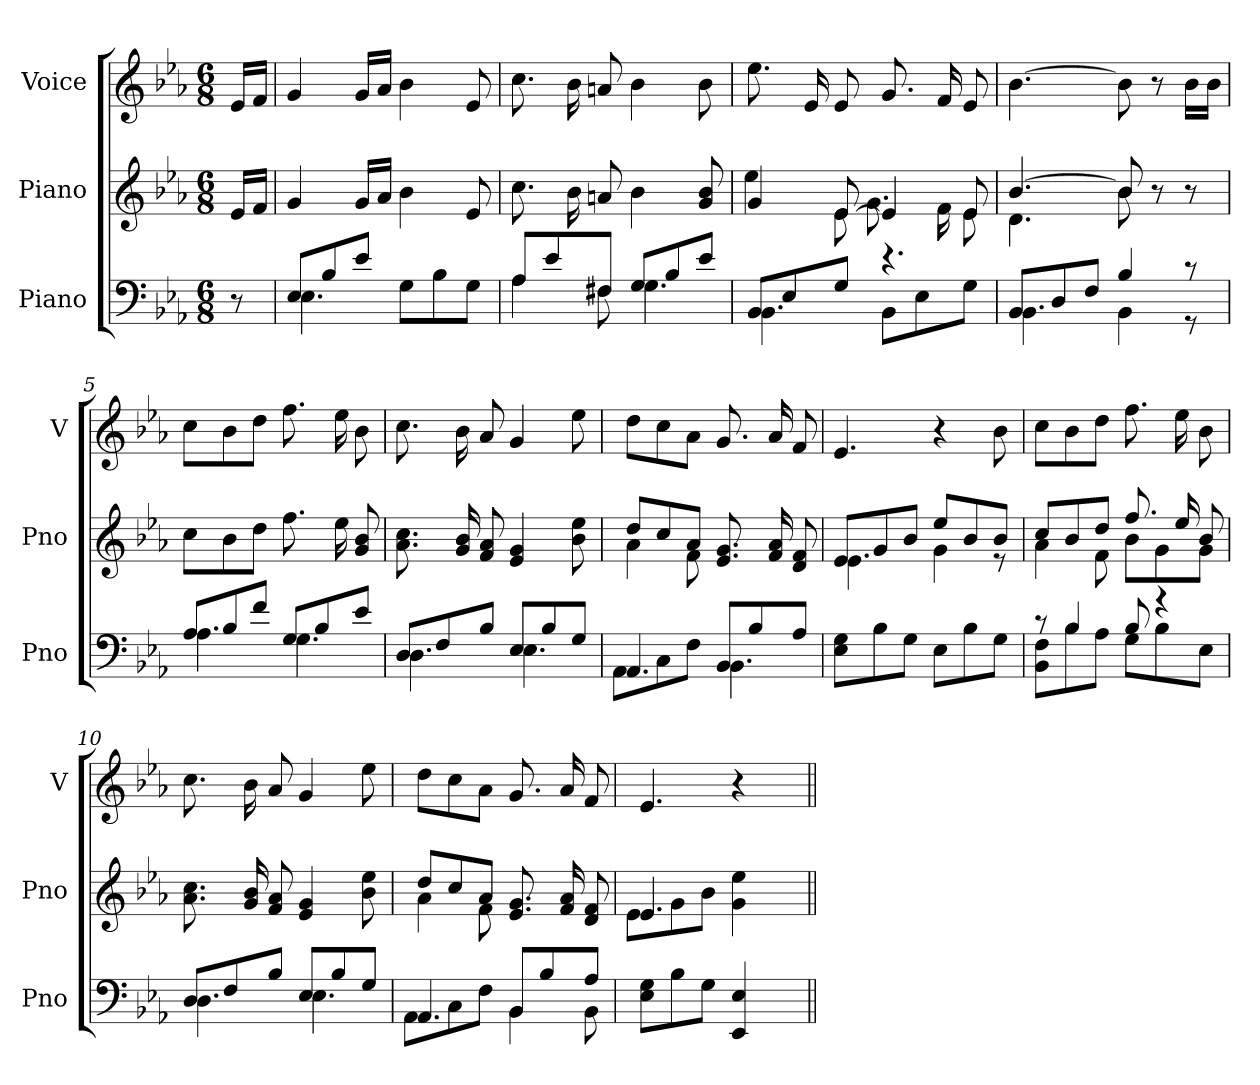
**kern	**kern	**kern
*part3	*part2	*part1
*staff3	*staff2	*staff1
*I"Piano	*I"Piano	*I"Voice
*I'Pno	*I'Pno	*I'V
*clefF4	*clefG2	*clefG2
*k[b-e-a-]	*k[b-e-a-]	*k[b-e-a-]
*M6/8	*M6/8	*M6/8
*MM60	*MM60	*MM60
=	=	=
8r	16e-/LL	16e-/LL
.	16f/JJ	16f/JJ
=1	=1	=1
*^	*	*
8E-/L	4.E-\	4g/	4g/
8B-/	.	.	.
8e-/J	.	16g/LL	16g/LL
.	.	16a-/JJ	16a-/JJ
8G\L	4.ryy	4b-\	4b-\
8B-\	.	.	.
8G\J	.	8e-/	8e-/
=2	=2	=2	=2
8A-/L	4A-\	8.cc\	8.cc\
8e-/	.	.	.
.	.	16b-\	16b-\
8F#X/J	8F#\	8an/	8an/
8G/L	4.G\	4b-\	4b-\
8B-/	.	.	.
8e-/J	.	8g/ 8b-/	8b-\
=3	=3	=3	=3
*	*	*^	*
8BB-/L	4.BB-\	4g/	4ee-\	8.ee-\
8E-/	.	.	.	.
.	.	.	.	16e-/
8G/J	.	[8e-/	8e-\	8e-/
4.r	8BB-\L	4e-/]	8.g\	8.g/
.	8E-\	.	.	.
.	.	.	16f\	16f/
.	8G\J	8e-/	8e-\	8e-/
=4	=4	=4	=4	=4
8BB-/L	4.BB-\	[4.b-/	4.d\	[4.b-\
8D/	.	.	.	.
8F/J	.	.	.	.
4B-/	4BB-\	8b-/]	8b-\	8b-\]
.	.	8r	4ryy	8r
8r	8r	8r	.	16b-\LL
.	.	.	.	16b-\JJ
*	*	*v	*v	*
!!LO:LB:g=z
=5	=5	=5	=5
8A-/L	4.A-\	8cc\L	8cc\L
8B-/	.	8b-\	8b-\
8f/J	.	8dd\J	8dd\J
8G/L	4.G\	8.ff\	8.ff\
8B-/	.	.	.
.	.	16ee-\	16ee-\
8e-/J	.	8g/ 8b-/	8b-\
=6	=6	=6	=6
8D/L	4.D\	8.a-\ 8.cc\	8.cc\
8F/	.	.	.
.	.	16g/ 16b-/	16b-\
8B-/J	.	8f/ 8a-/	8a-/
8E-/L	4.E-\	4e-/ 4g/	4g/
8B-/	.	.	.
8G/J	.	8b-\ 8ee-\	8ee-\
=7	=7	=7	=7
*	*	*^	*
4.AA-/	8AA-\L	8dd/L	4a-\	8dd\L
.	8C\	8cc/	.	8cc\
.	8F\J	8a-/J	8f\	8a-\J
8BB-/L	4.BB-\	8.e-/ 8.g/	4.ryy	8.g/
8B-/	.	.	.	.
.	.	16f/ 16a-/	.	16a-/
8A-/J	.	8d/ 8f/	.	8f/
*v	*v	*	*	*
=8	=8	=8	=8
8E-\ 8G\L	8e-/L	4.e-\	4.e-/
8B-\	8g/	.	.
8G\J	8b-/J	.	.
8E-\L	8ee-/L	4g\	4r
8B-\	8b-/	.	.
8G\J	8b-/J	8r	8b-\
=9	=9	=9	=9
*^	*	*	*
8r	8BB-\ 8F\L	8cc/L	4a-\	8cc\L
4B-/	8B-\	8b-/	.	8b-\
.	8A-\J	8dd/J	8f\	8dd\J
8B-/	8G\L	8.ff/	8b-\L	8.ff\
4r	8B-\	.	8g\	.
.	.	16ee-/	.	16ee-\
.	8E-\J	8b-/	8g\J	8b-\
*	*	*v	*v	*
!!LO:LB:g=z
=10	=10	=10	=10
8D/L	4.D\	8.a-\ 8.cc\	8.cc\
8F/	.	.	.
.	.	16g/ 16b-/	16b-\
8B-/J	.	8f/ 8a-/	8a-/
8E-/L	4.E-\	4e-/ 4g/	4g/
8B-/	.	.	.
8G/J	.	8b-\ 8ee-\	8ee-\
=11	=11	=11	=11
*	*	*^	*
4.AA-/	8AA-\L	8dd/L	4a-\	8dd\L
.	8C\	8cc/	.	8cc\
.	8F\J	8a-/J	8f\	8a-\J
8BB-/L	4BB-\	8.e-/ 8.g/	4.ryy	8.g/
8B-/	.	.	.	.
.	.	16f/ 16a-/	.	16a-/
8A-/J	8BB-\	8d/ 8f/	.	8f/
*v	*v	*	*	*
=12	=12	=12	=12
8E-\ 8G\L	4.e-/	8e-\L	4.e-/
8B-\	.	8g\	.
8G\J	.	8b-\J	.
4EE-/ 4E-/	4g\ 4ee-\	4.ryy	4r
8ryy	8ryy	.	8ryy
*	*v	*v	*
=||	=||	=||
*-	*-	*-
